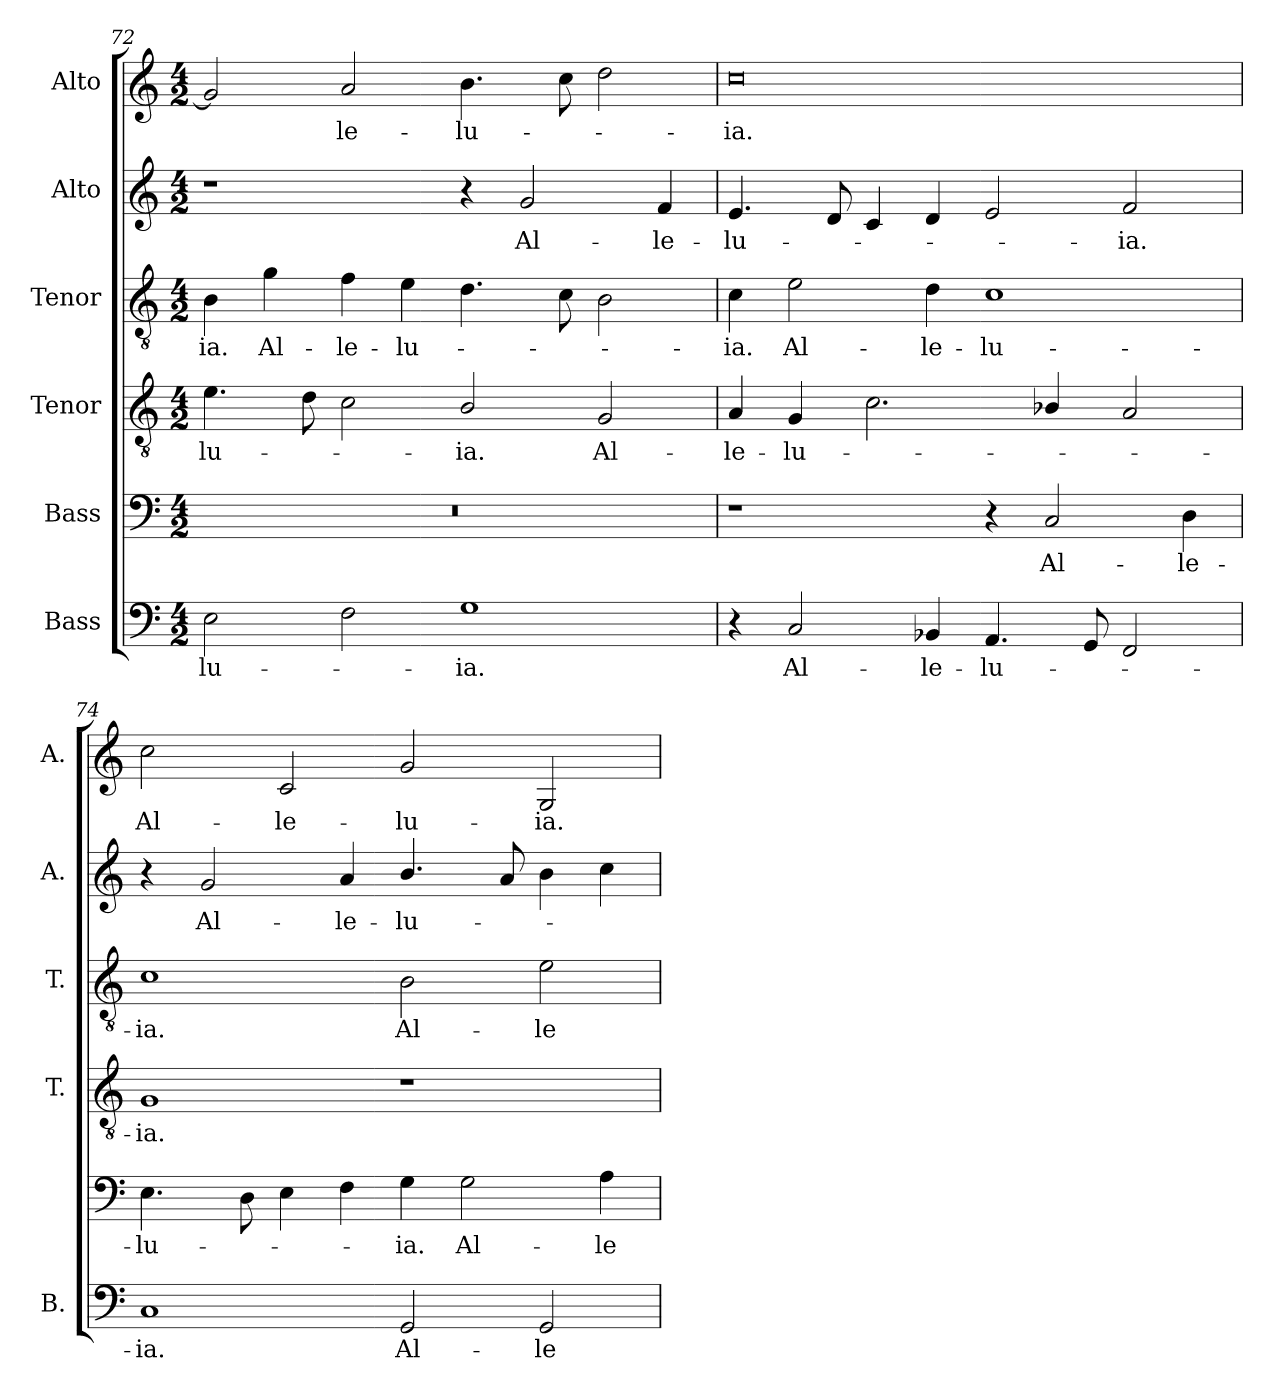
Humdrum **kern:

**kern	**text	**kern	**text	**kern	**text	**kern	**text	**kern	**text	**kern	**text
*part6	*part6	*part5	*part5	*part4	*part4	*part3	*part3	*part2	*part2	*part1	*part1
*staff6	*staff6	*staff5	*staff5	*staff4	*staff4	*staff3	*staff3	*staff2	*staff2	*staff1	*staff1
*I"Bass	*	*I"Bass	*	*I"Tenor	*	*I"Tenor	*	*I"Alto	*	*I"Alto	*
*I'B.	*	*	*	*I'T.	*	*I'T.	*	*I'A.	*	*I'A.	*
*clefF4	*	*clefF4	*	*clefGv2	*	*clefGv2	*	*clefG2	*	*clefG2	*
*	*	*	*	*ITrd7c12	*	*ITrd7c12	*	*	*	*	*
*k[]	*	*k[]	*	*k[]	*	*k[]	*	*k[]	*	*k[]	*
*C:	*	*C:	*	*C:	*	*C:	*	*C:	*	*C:	*
*M4/2	*	*M4/2	*	*M4/2	*	*M4/2	*	*M4/2	*	*M4/2	*
=72	=72	=72	=72	=72	=72	=72	=72	=72	=72	=72	=72
!	!LO:LY:b:color=#000000	!LO:N:vis=1	!	!	!	!	!	!	!	!	!
!	!	!	!	!	!LO:LY:b:color=#000000	!	!	!	!	!	!
!	!	!	!	!	!	!	!LO:LY:b:color=#000000	!	!	!	!
2Ei\	-lu-	0r	.	4.Ei\	-lu-	4BBi\	-ia.	1r	.	2gi/]	.
!	!	!	!	!	!	!	!LO:LY:b:color=#000000	!	!	!	!
.	.	.	.	.	.	4Gi\	Al-	.	.	.	.
.	.	.	.	8Di\	.	.	.	.	.	.	.
!	!	!	!	!	!	!	!LO:LY:b:color=#000000	!	!	!	!
!	!	!	!	!	!	!	!	!	!	!	!LO:LY:b:color=#000000
2Fi\	.	.	.	2Ci\	.	4Fi\	-le-	.	.	2ai/	-le-
!	!	!	!	!	!	!	!LO:LY:b:color=#000000	!	!	!	!
.	.	.	.	.	.	4Ei\	-lu-	.	.	.	.
!	!LO:LY:b:color=#000000	!	!	!	!	!	!	!	!	!	!
!	!	!	!	!	!LO:LY:b:color=#000000	!	!	!	!	!	!
!	!	!	!	!	!	!	!	!	!	!	!LO:LY:b:color=#000000
1Gi	-ia.	.	.	2BBi/	-ia.	4.Di\	.	4r	.	4.bi\	-lu-
!	!	!	!	!	!	!	!	!	!LO:LY:b:color=#000000	!	!
.	.	.	.	.	.	.	.	2gi/	Al-	.	.
.	.	.	.	.	.	8Ci\	.	.	.	8cci\	.
!	!	!	!	!	!LO:LY:b:color=#000000	!	!	!	!	!	!
.	.	.	.	2GGi/	Al-	2BBi\	.	.	.	2ddi\	.
!	!	!	!	!	!	!	!	!	!LO:LY:b:color=#000000	!	!
.	.	.	.	.	.	.	.	4fi/	-le-	.	.
=73	=73	=73	=73	=73	=73	=73	=73	=73	=73	=73	=73
!	!	!	!	!	!LO:LY:b:color=#000000	!	!	!	!	!	!
!	!	!	!	!	!	!	!LO:LY:b:color=#000000	!	!	!	!
!	!	!	!	!	!	!	!	!	!LO:LY:b:color=#000000	!	!
!	!	!	!	!	!	!	!	!	!	!	!LO:LY:b:color=#000000
4r	.	1r	.	4AAi/	-le-	4Ci\	-ia.	4.ei/	-lu-	0cci	-ia.
!	!LO:LY:b:color=#000000	!	!	!	!	!	!	!	!	!	!
!	!	!	!	!	!LO:LY:b:color=#000000	!	!	!	!	!	!
!	!	!	!	!	!	!	!LO:LY:b:color=#000000	!	!	!	!
2Ci/	Al-	.	.	4GGi/	-lu-	2Ei\	Al-	.	.	.	.
.	.	.	.	.	.	.	.	8di/	.	.	.
.	.	.	.	2.Ci\	.	.	.	4ci/	.	.	.
!	!LO:LY:b:color=#000000	!	!	!	!	!	!	!	!	!	!
!	!	!	!	!	!	!	!LO:LY:b:color=#000000	!	!	!	!
4BB-Xi/	-le-	.	.	.	.	4Di\	-le-	4di/	.	.	.
!	!LO:LY:b:color=#000000	!	!	!	!	!	!	!	!	!	!
!	!	!	!	!	!	!	!LO:LY:b:color=#000000	!	!	!	!
4.AAi/	-lu-	4r	.	.	.	1Ci	-lu-	2ei/	.	.	.
!	!	!	!LO:LY:b:color=#000000	!	!	!	!	!	!	!	!
.	.	2Ci/	Al-	4BB-Xi/	.	.	.	.	.	.	.
8GGi/	.	.	.	.	.	.	.	.	.	.	.
!	!	!	!	!	!	!	!	!	!LO:LY:b:color=#000000	!	!
2FFi/	.	.	.	2AAi/	.	.	.	2fi/	-ia.	.	.
!	!	!	!LO:LY:b:color=#000000	!	!	!	!	!	!	!	!
.	.	4Di\	-le-	.	.	.	.	.	.	.	.
=74	=74	=74	=74	=74	=74	=74	=74	=74	=74	=74	=74
!	!LO:LY:b:color=#000000	!	!	!	!	!	!	!	!	!	!
!	!	!	!LO:LY:b:color=#000000	!	!	!	!	!	!	!	!
!	!	!	!	!	!LO:LY:b:color=#000000	!	!	!	!	!	!
!	!	!	!	!	!	!	!LO:LY:b:color=#000000	!	!	!	!
!	!	!	!	!	!	!	!	!	!	!	!LO:LY:b:color=#000000
1Ci	-ia.	4.Ei\	-lu-	1GGi	-ia.	1Ci	-ia.	4r	.	2cci\	Al-
!	!	!	!	!	!	!	!	!	!LO:LY:b:color=#000000	!	!
.	.	.	.	.	.	.	.	2gi/	Al-	.	.
.	.	8Di\	.	.	.	.	.	.	.	.	.
!	!	!	!	!	!	!	!	!	!	!	!LO:LY:b:color=#000000
.	.	4Ei\	.	.	.	.	.	.	.	2ci/	-le-
!	!	!	!	!	!	!	!	!	!LO:LY:b:color=#000000	!	!
.	.	4Fi\	.	.	.	.	.	4ai/	-le-	.	.
!	!LO:LY:b:color=#000000	!	!	!	!	!	!	!	!	!	!
!	!	!	!LO:LY:b:color=#000000	!	!	!	!	!	!	!	!
!	!	!	!	!	!	!	!LO:LY:b:color=#000000	!	!	!	!
!	!	!	!	!	!	!	!	!	!LO:LY:b:color=#000000	!	!
!	!	!	!	!	!	!	!	!	!	!	!LO:LY:b:color=#000000
2GGi/	Al-	4Gi\	-ia.	1r	.	2BBi\	Al-	4.bi/	-lu-	2gi/	-lu-
!	!	!	!LO:LY:b:color=#000000	!	!	!	!	!	!	!	!
.	.	2Gi\	Al-	.	.	.	.	.	.	.	.
.	.	.	.	.	.	.	.	8ai/	.	.	.
!	!LO:LY:b:color=#000000	!	!	!	!	!	!	!	!	!	!
!	!	!	!	!	!	!	!LO:LY:b:color=#000000	!	!	!	!
!	!	!	!	!	!	!	!	!	!	!	!LO:LY:b:color=#000000
2GGi/	-le-	.	.	.	.	2Ei\	-le-	4bi\	.	2Gi/	-ia.
!	!	!	!LO:LY:b:color=#000000	!	!	!	!	!	!	!	!
.	.	4Ai\	-le-	.	.	.	.	4cci\	.	.	.
=	=	=	=	=	=	=	=	=	=	=	=
*-	*-	*-	*-	*-	*-	*-	*-	*-	*-	*-	*-
